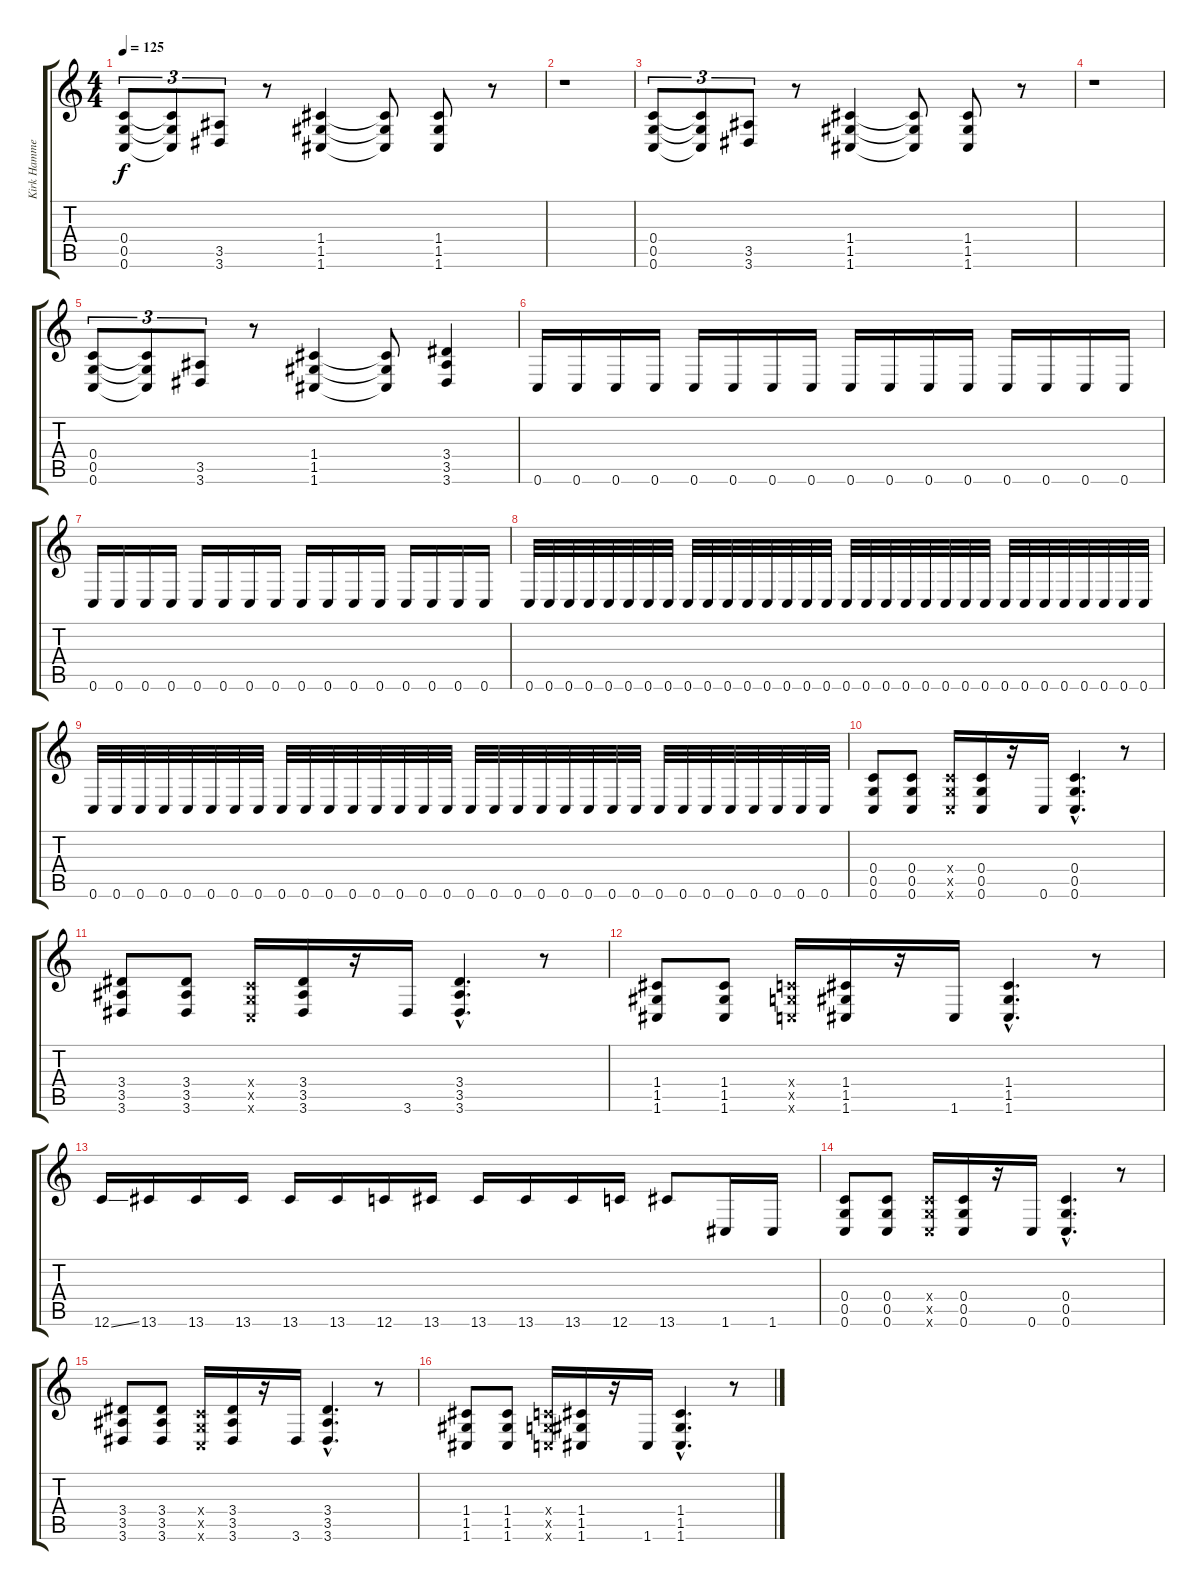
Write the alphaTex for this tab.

\track ("Kirk Hammet" "Kirk Hamme") {instrument distortionguitar}
\staff {score tabs}
\tuning (D4 A3 F3 C3 G2 C2) {hide}
\ts (4 4)
\tempo 125
\clef g2
\ks c
(0.4 0.5 0.6).8{tu (3 2) dy f} (0.4{t} 0.5{t} 0.6{t}).8{tu (3 2)} (3.5 3.6).8{tu (3 2)} r.8 (1.4 1.5 1.6).4 (1.4{t} 1.5{t} 1.6{t}).8 (1.4 1.5 1.6).8 r.8 |
r.1 |
(0.4 0.5 0.6).8{tu (3 2)} (0.4{t} 0.5{t} 0.6{t}).8{tu (3 2)} (3.5 3.6).8{tu (3 2)} r.8 (1.4 1.5 1.6).4 (1.4{t} 1.5{t} 1.6{t}).8 (1.4 1.5 1.6).8 r.8 |
r.1 |
(0.4 0.5 0.6).8{tu (3 2)} (0.4{t} 0.5{t} 0.6{t}).8{tu (3 2)} (3.5 3.6).8{tu (3 2)} r.8 (1.4 1.5 1.6).4 (1.4{t} 1.5{t} 1.6{t}).8 (3.4 3.5 3.6).4 |
0.6.16 0.6.16 0.6.16 0.6.16 0.6.16 0.6.16 0.6.16 0.6.16 0.6.16 0.6.16 0.6.16 0.6.16 0.6.16 0.6.16 0.6.16 0.6.16 |
0.6.16 0.6.16 0.6.16 0.6.16 0.6.16 0.6.16 0.6.16 0.6.16 0.6.16 0.6.16 0.6.16 0.6.16 0.6.16 0.6.16 0.6.16 0.6.16 |
0.6.32 0.6.32 0.6.32 0.6.32 0.6.32 0.6.32 0.6.32 0.6.32 0.6.32 0.6.32 0.6.32 0.6.32 0.6.32 0.6.32 0.6.32 0.6.32 0.6.32 0.6.32 0.6.32 0.6.32 0.6.32 0.6.32 0.6.32 0.6.32 0.6.32 0.6.32 0.6.32 0.6.32 0.6.32 0.6.32 0.6.32 0.6.32 |
0.6.32 0.6.32 0.6.32 0.6.32 0.6.32 0.6.32 0.6.32 0.6.32 0.6.32 0.6.32 0.6.32 0.6.32 0.6.32 0.6.32 0.6.32 0.6.32 0.6.32 0.6.32 0.6.32 0.6.32 0.6.32 0.6.32 0.6.32 0.6.32 0.6.32 0.6.32 0.6.32 0.6.32 0.6.32 0.6.32 0.6.32 0.6.32 |
(0.4 0.5 0.6).8 (0.4 0.5 0.6).8 (0.4{x} 0.5{x} 0.6{x}).16 (0.4 0.5 0.6).16 r.16 0.6.16 (0.4{hac} 0.5{hac} 0.6{hac}).4{d} r.8 |
(3.4 3.5 3.6).8 (3.4 3.5 3.6).8 (0.4{x} 0.5{x} 0.6{x}).16 (3.4 3.5 3.6).16 r.16 3.6.16 (3.4{hac} 3.5{hac} 3.6{hac}).4{d} r.8 |
(1.4 1.5 1.6).8 (1.4 1.5 1.6).8 (0.4{x} 0.5{x} 0.6{x}).16 (1.4 1.5 1.6).16 r.16 1.6.16 (1.4{hac} 1.5{hac} 1.6{hac}).4{d} r.8 |
12.6{ss}.16 13.6.16 13.6.16 13.6.16 13.6.16 13.6.16 12.6.16 13.6.16 13.6.16 13.6.16 13.6.16 12.6.16 13.6.8 1.6.16 1.6.16 |
(0.4 0.5 0.6).8 (0.4 0.5 0.6).8 (0.4{x} 0.5{x} 0.6{x}).16 (0.4 0.5 0.6).16 r.16 0.6.16 (0.4{hac} 0.5{hac} 0.6{hac}).4{d} r.8 |
(3.4 3.5 3.6).8 (3.4 3.5 3.6).8 (0.4{x} 0.5{x} 0.6{x}).16 (3.4 3.5 3.6).16 r.16 3.6.16 (3.4{hac} 3.5{hac} 3.6{hac}).4{d} r.8 |
(1.4 1.5 1.6).8 (1.4 1.5 1.6).8 (0.4{x} 0.5{x} 0.6{x}).16 (1.4 1.5 1.6).16 r.16 1.6.16 (1.4{hac} 1.5{hac} 1.6{hac}).4{d} r.8
